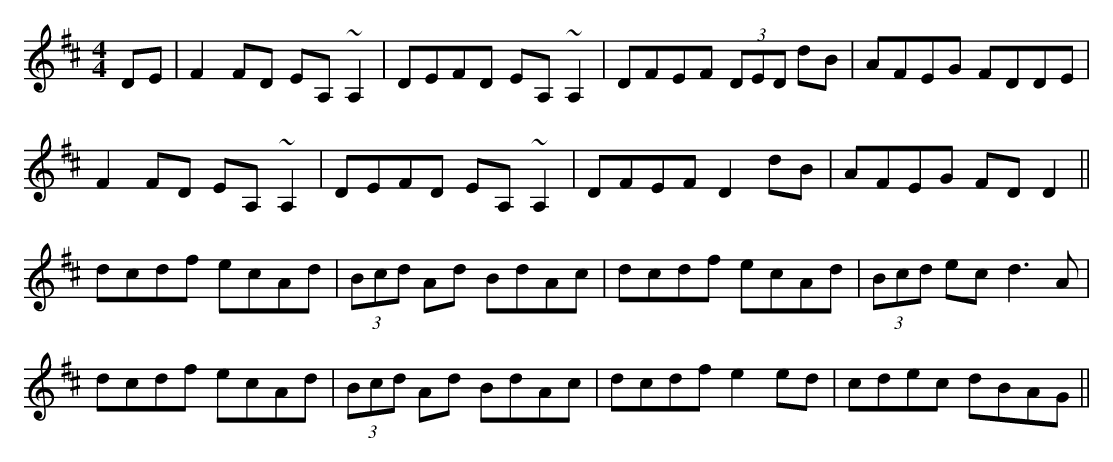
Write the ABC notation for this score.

X:1
M:4/4
K:D
DE|F2 FD EA, ~A,2|DEFD EA, ~A,2|DFEF (3DED dB|AFEG FDDE|
F2 FD EA, ~A,2|DEFD EA, ~A,2|DFEF D2 dB|AFEG FD D2||
dcdf ecAd|(3Bcd Ad BdAc|dcdf ecAd|(3Bcd ec d3 A|
dcdf ecAd|(3Bcd Ad BdAc|dcdf e2 ed|cdec dBAG||
